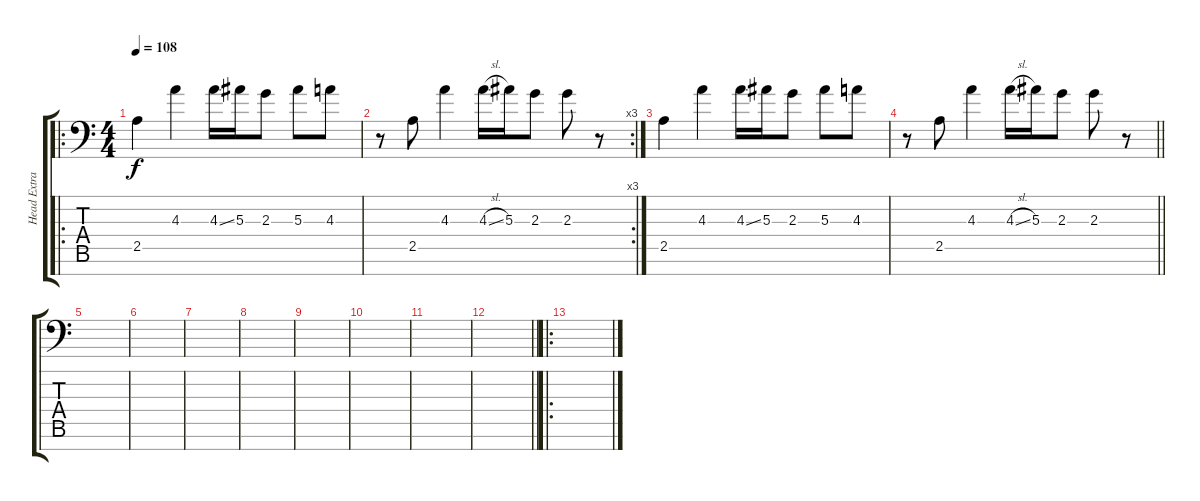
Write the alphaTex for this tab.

\track ("Head Extra Guitar" "Head Extra") {instrument distortionguitar}
\staff {score tabs}
\tuning (D4 A3 F3 C3 G2 D2 A1) {hide}
\ro
\ts (4 4)
\section ("" "")
\tempo 108
\clef f4
\ks c
2.5.4{dy f instrument fx1rain} 4.3.4 4.3{ss}.16 5.3.16 2.3.8 5.3.8 4.3.8 |
\rc 3
r.8{instrument fx1rain} 2.5.8 4.3.4 4.3{sl}.16 5.3.16 2.3.8 2.3.8 r.8 |
2.5.4{instrument fx1rain} 4.3.4 4.3{ss}.16 5.3.16 2.3.8 5.3.8 4.3.8 |
\barLineRight lightlight
r.8{instrument fx1rain} 2.5.8 4.3.4 4.3{sl}.16 5.3.16 2.3.8 2.3.8 r.8 |
\section ("" "")
|
|
|
|
|
|
|
\barLineRight lightlight
|
\ro
\section ("" "")
